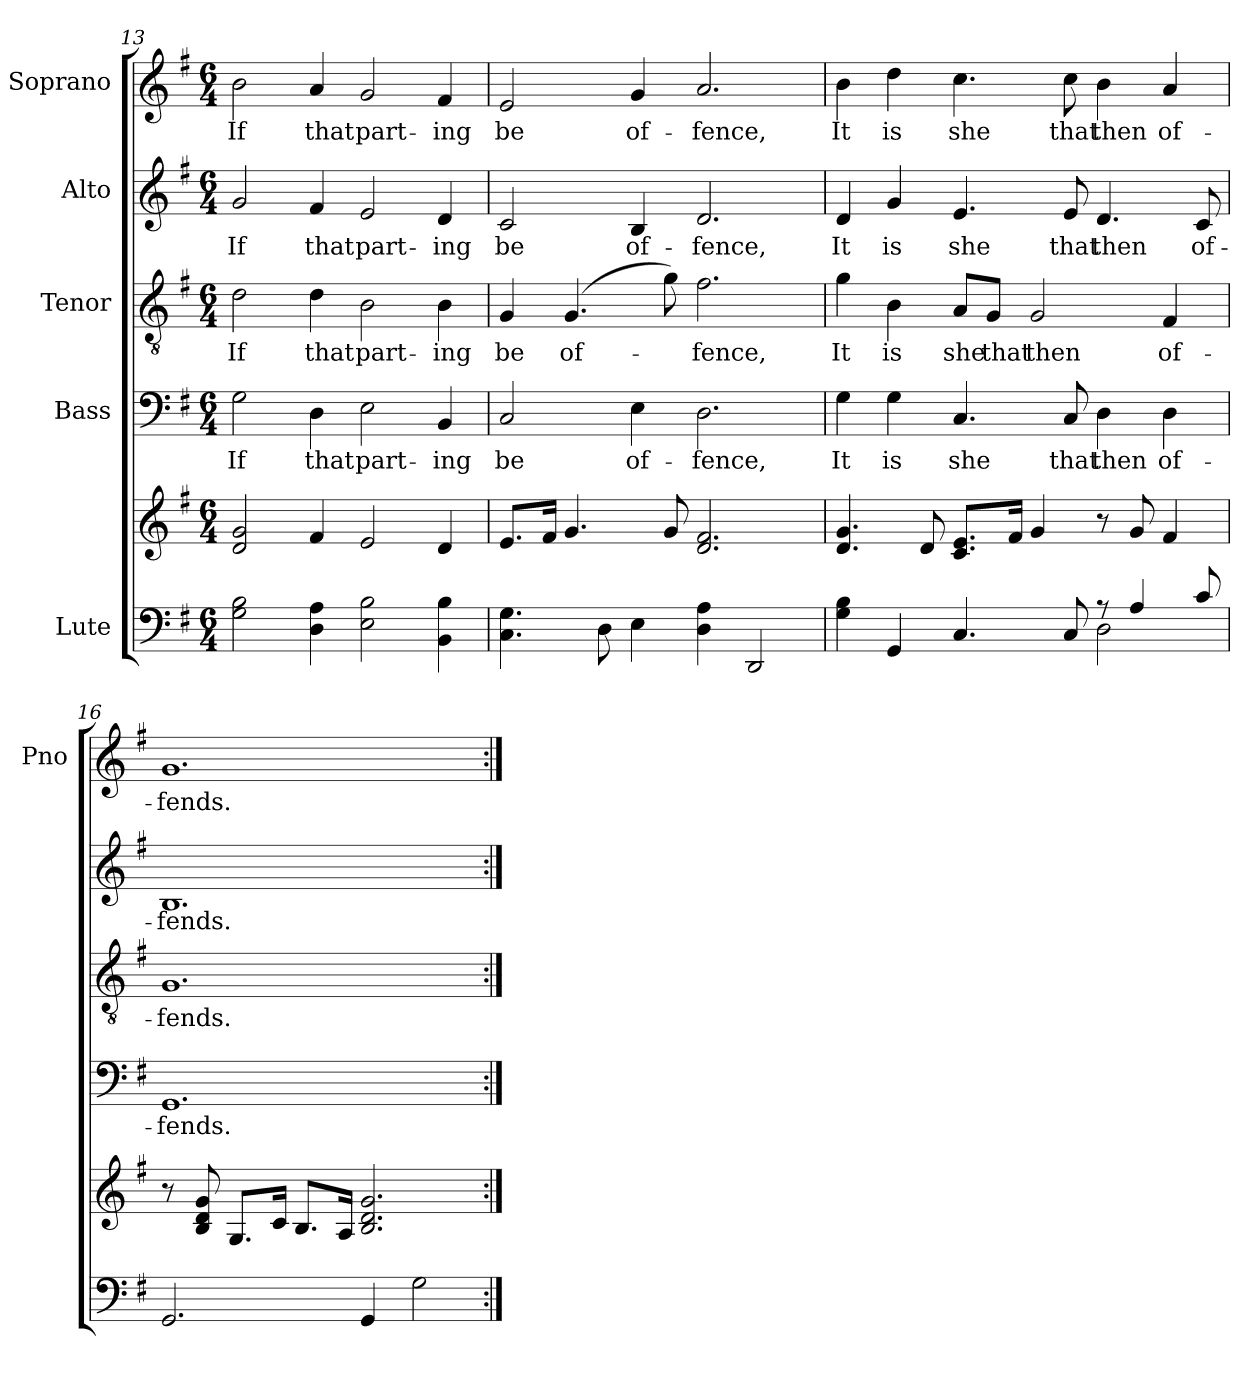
**kern	**kern	**kern	**text	**kern	**text	**kern	**text	**kern	**text
*part5	*part5	*part4	*part4	*part3	*part3	*part2	*part2	*part1	*part1
*staff6	*staff5	*staff4	*staff4	*staff3	*staff3	*staff2	*staff2	*staff1	*staff1
*I"Lute	*	*I"Bass	*	*I"Tenor	*	*I"Alto	*	*I"Soprano	*
*	*	*	*	*	*	*	*	*I'Pno	*
*clefF4	*clefG2	*clefF4	*	*clefGv2	*	*clefG2	*	*clefG2	*
*k[f#]	*k[f#]	*k[f#]	*	*k[f#]	*	*k[f#]	*	*k[f#]	*
*G:	*G:	*G:	*	*G:	*	*G:	*	*G:	*
*M6/4	*M6/4	*M6/4	*	*M6/4	*	*M6/4	*	*M6/4	*
=13	=13	=13	=13	=13	=13	=13	=13	=13	=13
2G\ 2B\	2d/ 2g/	2G\	If	2d\	If	2g/	If	2b\	If
4D\ 4A\	4f#/	4D\	that	4d\	that	4f#/	that	4a/	that
2E\ 2B\	2e/	2E\	part-	2B\	part-	2e/	part-	2g/	part-
4BB\ 4B\	4d/	4BB/	-ing	4B\	-ing	4d/	-ing	4f#/	-ing
=14	=14	=14	=14	=14	=14	=14	=14	=14	=14
4.C\ 4.G\	8.e/L	2C/	be	4G/	be	2c/	be	2e/	be
.	16f#/Jk	.	.	.	.	.	.	.	.
.	4.g/	.	.	(4.G/	of-	.	.	.	.
8D\	.	.	.	.	.	.	.	.	.
4E\	.	4E\	of-	.	.	4B/	of-	4g/	of-
.	8g/	.	.	8g\)	.	.	.	.	.
4D\ 4A\	2.d/ 2.f#/	2.D\	-fence,	2.f#\	-fence,	2.d/	-fence,	2.a/	-fence,
2DD/	.	.	.	.	.	.	.	.	.
=15	=15	=15	=15	=15	=15	=15	=15	=15	=15
*^	*	*	*	*	*	*	*	*	*
4G\ 4B\	1ryy	4.d/ 4.g/	4G\	It	4g\	It	4d/	It	4b\	It
4GG/	.	.	4G\	is	4B\	is	4g/	is	4dd\	is
.	.	8d/	.	.	.	.	.	.	.	.
4.C/	.	8.c/ 8.e/L	4.C/	she	8A/L	she	4.e/	she	4.cc\	she
.	.	.	.	.	8G/J	that	.	.	.	.
.	.	16f#/Jk	.	.	.	.	.	.	.	.
.	.	4g/	.	.	2G/	then	.	.	.	.
8C/	.	.	8C/	that	.	.	8e/	that	8cc\	that
2D\	8rA	8r	4D\	then	.	.	4.d/	then	4b\	then
.	4A/	8g/	.	.	.	.	.	.	.	.
.	.	4f#/	4D\	of-	4F#/	of-	.	.	4a/	of-
.	8c/	.	.	.	.	.	8c/	of-	.	.
*v	*v	*	*	*	*	*	*	*	*	*
=16	=16	=16	=16	=16	=16	=16	=16	=16	=16
2.GG/	8r	1.GG	-fends.	1.G	-fends.	1.B	-fends.	1.g	-fends.
.	8B/ 8d/ 8g/	.	.	.	.	.	.	.	.
.	8.G/L	.	.	.	.	.	.	.	.
.	16c/Jk	.	.	.	.	.	.	.	.
.	8.B/L	.	.	.	.	.	.	.	.
.	16A/Jk	.	.	.	.	.	.	.	.
4GG/	2.B/ 2.d/ 2.g/	.	.	.	.	.	.	.	.
2G\	.	.	.	.	.	.	.	.	.
=:|!	=:|!	=:|!	=:|!	=:|!	=:|!	=:|!	=:|!	=:|!	=:|!
*-	*-	*-	*-	*-	*-	*-	*-	*-	*-
